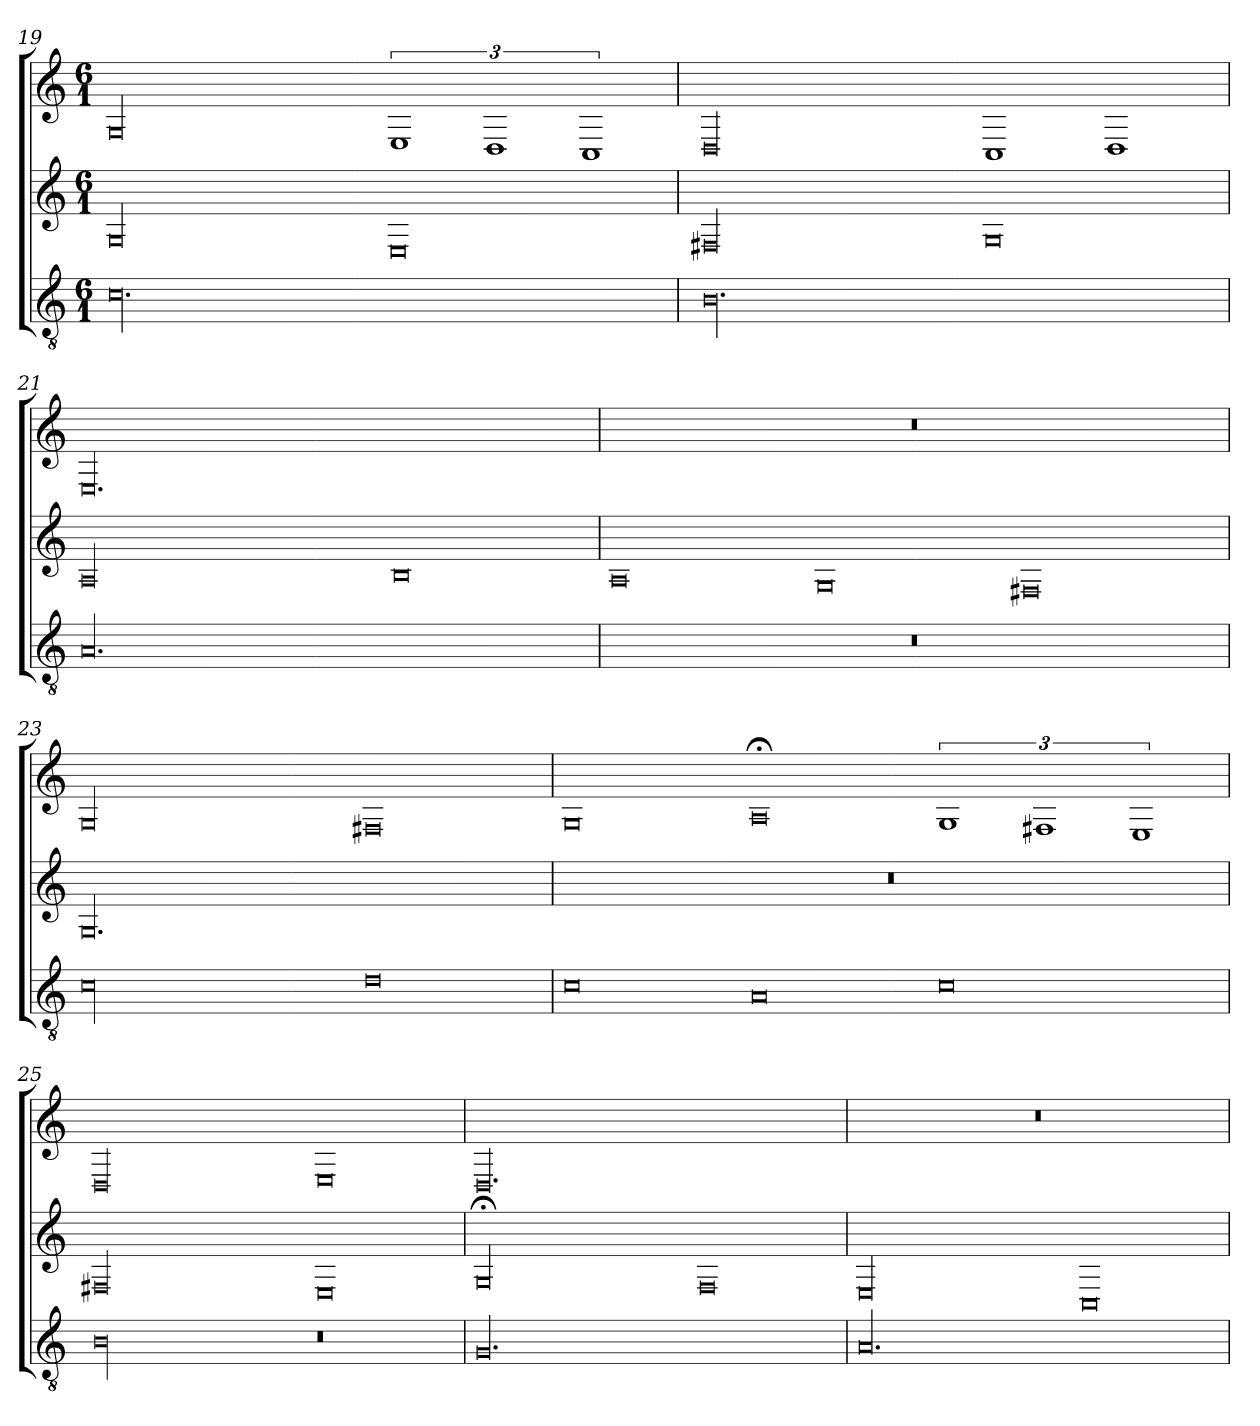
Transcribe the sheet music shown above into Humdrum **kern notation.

**kern	**kern	**kern
*part3	*part2	*part1
*staff3	*staff2	*staff1
*clefGv2	*clefG2	*clefG2
*k[]	*k[]	*k[]
*C:	*C:	*C:
*M6/1	*M6/1	*M6/1
=19	=19	=19
00.c\	00G/	00G/
.	0E/	3%2E/
.	.	3%2D/
.	.	3%2C/
=20	=20	=20
00.B\	00F#X/	00D/
.	0G/	1C/
.	.	1D/
=21	=21	=21
00.A/	00A/	00.E/
.	0B\	.
=22	=22	=22
00.r	0A/	00.r
.	0G/	.
.	0F#X/	.
=23	=23	=23
00c\	00.G/	00G/
0d\	.	0F#X/
=24	=24	=24
0c\	00.r	0G/
0A/	.	0A;</
0c\	.	3%2G/
.	.	3%2F#X/
.	.	3%2E/
=25	=25	=25
00B\	00F#X/	00D/
0r	0E/	0E/
=26	=26	=26
00.G/	00G;</	00.D/
.	0F/	.
=27	=27	=27
00.A/	00E/	00.r
.	0C/	.
=	=	=
*-	*-	*-
